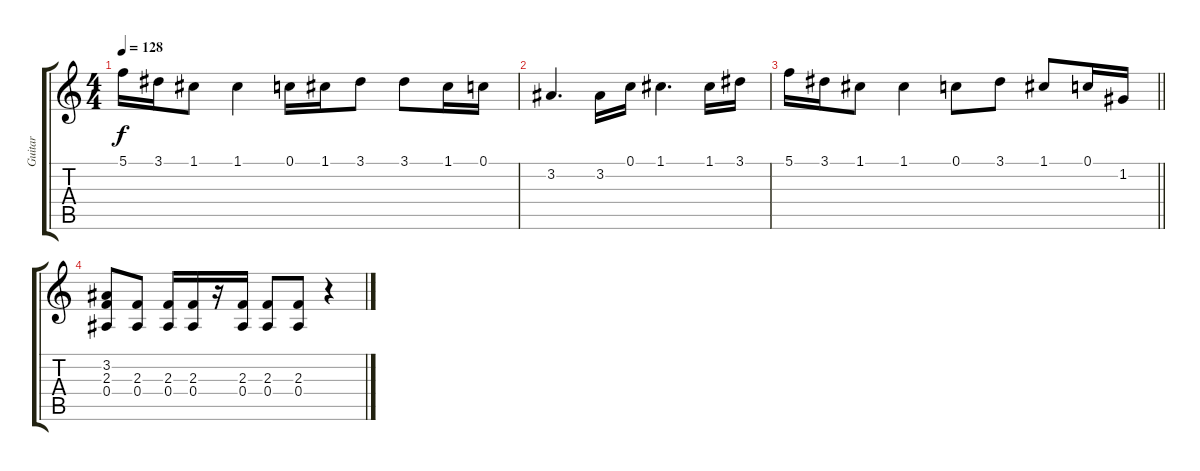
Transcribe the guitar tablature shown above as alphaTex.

\track ("Guitar" "Guitar") {instrument distortionguitar}
\staff {score tabs}
\tuning (C4 G3 Eb3 Bb2 F2 C2) {hide}
\ts (4 4)
\tempo 128
\clef g2
\ks c
5.1.16{dy f} 3.1.16 1.1.8 1.1.4 0.1.16 1.1.16 3.1.8 3.1.8 1.1.16 0.1.16 |
3.2.4{d} 3.2.16 0.1.16 1.1.4{d} 1.1.16 3.1.16 |
\barLineRight lightlight
5.1.16 3.1.16 1.1.8 1.1.4 0.1.8 3.1.8 1.1.8 0.1.16 1.2.16 |
(3.2 2.3 0.4).8 (2.3 0.4).8 (2.3 0.4).16 (2.3 0.4).16 r.16 (2.3 0.4).16 (2.3 0.4).8 (2.3 0.4).8 r.4
